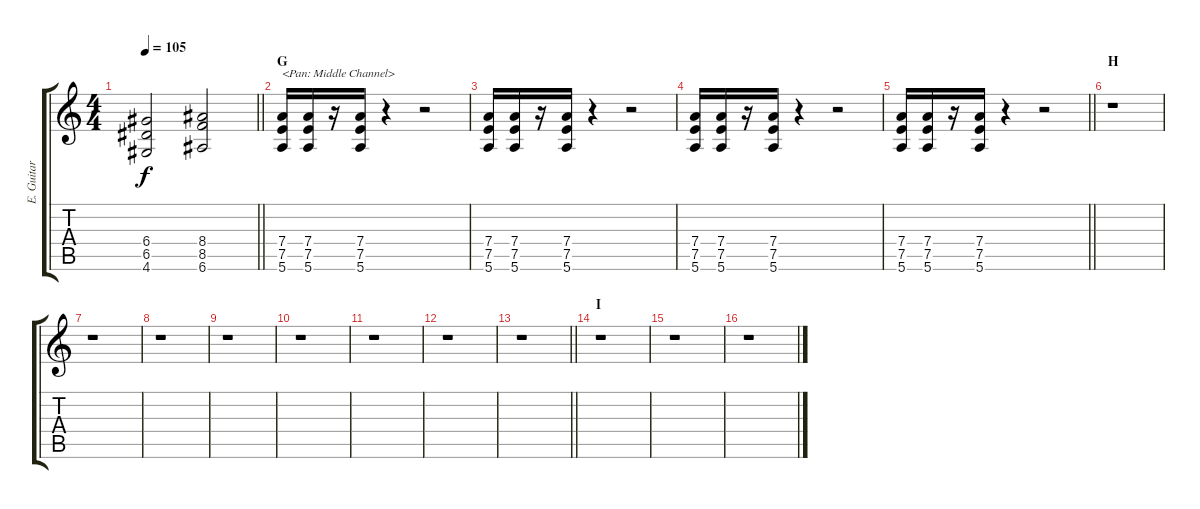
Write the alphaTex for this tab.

\track ("E. Guitar II" "E. Guitar ") {instrument overdrivenguitar}
\staff {score tabs}
\tuning (E4 B3 G3 D3 A2 E2) {hide}
\ts (4 4)
\tempo 105
\clef g2
\barLineRight lightlight
\ks c
(6.4 6.5 4.6).2{dy f} (8.4 8.5 6.6).2 |
\section ("" "G")
(7.4 7.5 5.6).16{txt "<Pan: Middle Channel>" balance 8} (7.4 7.5 5.6).16 r.16 (7.4 7.5 5.6).16 r.4 r.2 |
(7.4 7.5 5.6).16 (7.4 7.5 5.6).16 r.16 (7.4 7.5 5.6).16 r.4 r.2 |
(7.4 7.5 5.6).16 (7.4 7.5 5.6).16 r.16 (7.4 7.5 5.6).16 r.4 r.2 |
\barLineRight lightlight
(7.4 7.5 5.6).16 (7.4 7.5 5.6).16 r.16 (7.4 7.5 5.6).16 r.4 r.2 |
\section ("" "H")
r.1 |
r.1 |
r.1 |
r.1 |
r.1 |
r.1 |
r.1 |
\barLineRight lightlight
r.1 |
\section ("" "I")
r.1 |
r.1 |
r.1
